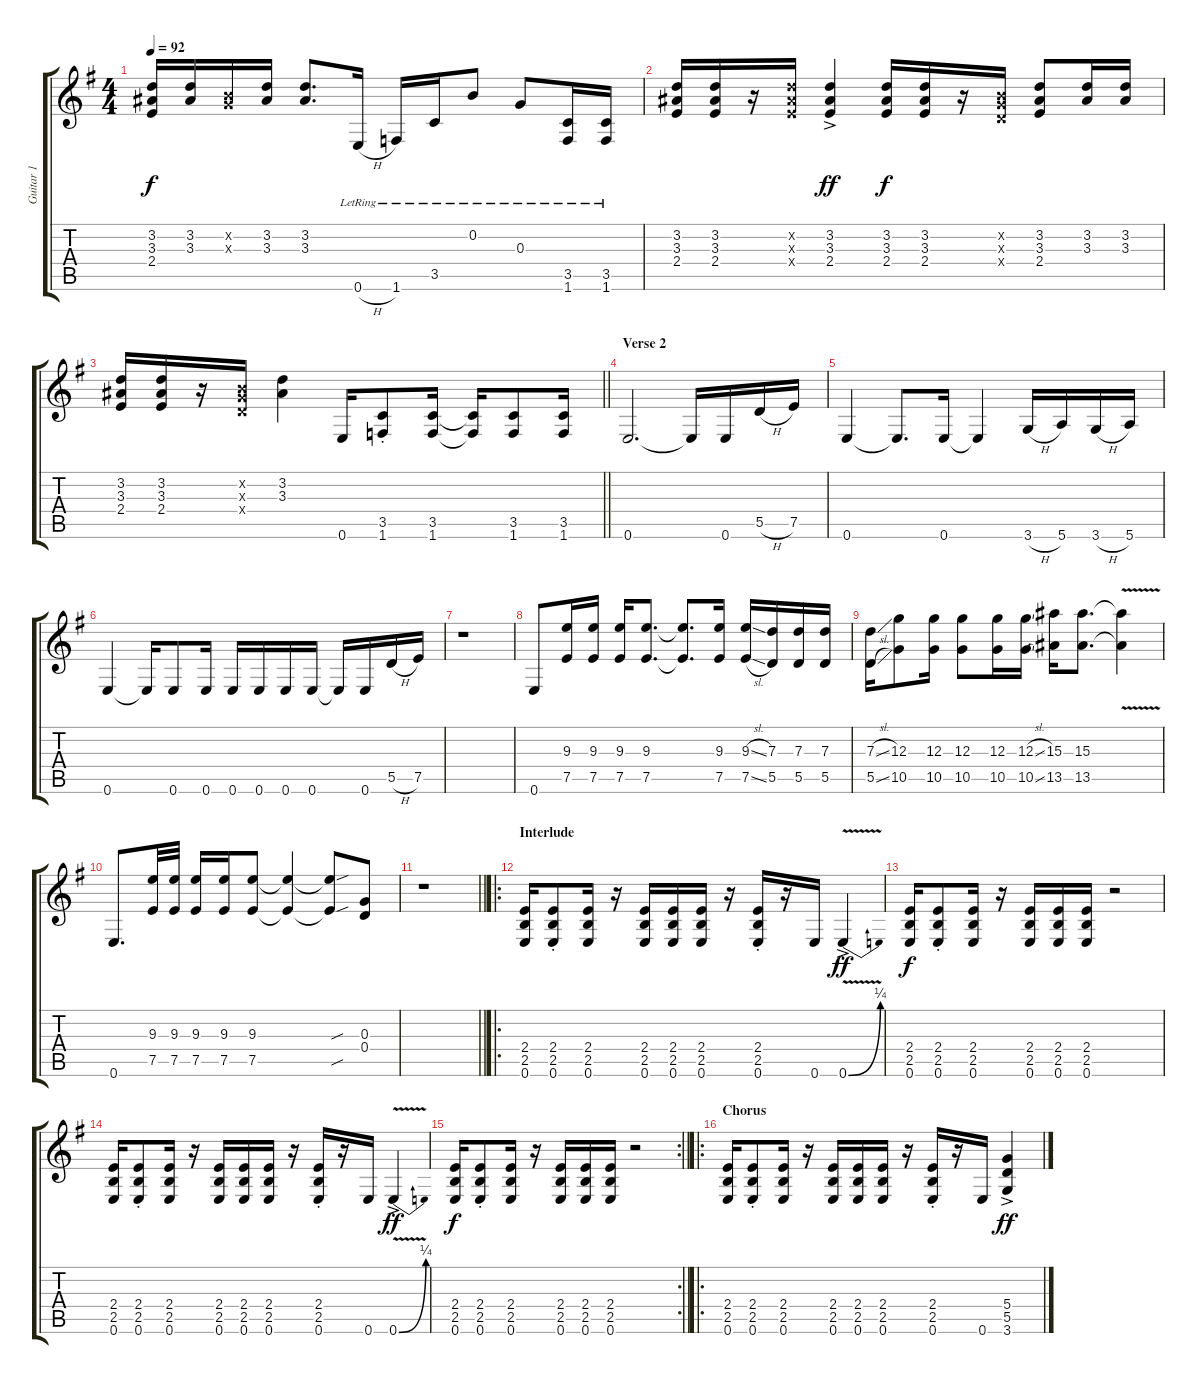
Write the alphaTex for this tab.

\track ("Guitar 1" "Guitar 1") {instrument distortionguitar bank 104}
\staff {score tabs}
\tuning (E4 B3 G3 D3 A2 E2) {hide}
\ts (4 4)
\tempo 92
\clef g2
\ks g
(3.2 3.3 2.4).16{dy f} (3.2 3.3).16 (0.2{x} 0.3{x}).16 (3.2 3.3).16 (3.2 3.3).8{d} 0.6{h lr}.16 1.6{lr}.16 3.5{lr}.16 0.2{lr}.8 0.3{lr}.8 (3.5{lr} 1.6{lr}).16 (3.5{lr} 1.6{lr}).16 |
(3.2 3.3 2.4).16 (3.2 3.3 2.4).16 r.16 (3.2{x} 3.3{x} 2.4{x}).16 (3.2{ac} 3.3 2.4).4{dy ff} (3.2 3.3 2.4).16{dy f} (3.2 3.3 2.4).16 r.16 (0.2{x} 0.3{x} 0.4{x}).16 (3.2 3.3 2.4).8 (3.2 3.3).16 (3.2 3.3).16 |
\barLineRight lightlight
(3.2 3.3 2.4).16 (3.2 3.3 2.4).16 r.16 (0.2{x} 0.3{x} 0.4{x}).16 (3.2 3.3).4 0.6.16 (3.5{st} 1.6).8 (3.5 1.6).16 (3.5{t} 1.6{t}).16 (3.5 1.6).8 (3.5 1.6).16 |
\section ("" "Verse 2")
0.6.2{d} 0.6{t}.16 0.6.16 5.5{h}.16 7.5.16 |
0.6.4 0.6{t}.8{d} 0.6.16 0.6{t}.4 3.6{h}.16 5.6.16 3.6{h}.16 5.6.16 |
0.6.4 0.6{t}.16 0.6.8 0.6.16 0.6.16 0.6.16 0.6.16 0.6.16 0.6{t}.16 0.6.16 5.5{h}.16 7.5.16 |
r.1 |
0.6.8 (9.3 7.5).16 (9.3 7.5).16 (9.3 7.5).16 (9.3 7.5).8{d} (9.3{t} 7.5{t}).8{d} (9.3 7.5).16 (9.3{sl} 7.5{sl}).16 (7.3 5.5).16 (7.3 5.5).16 (7.3 5.5).16 |
(7.3{sl} 5.5{sl}).16 (12.3 10.5).8 (12.3 10.5).16 (12.3 10.5).8 (12.3 10.5).16 (12.3{sl} 10.5{sl}).16 (15.3 13.5).16 (15.3 13.5).8{d} (15.3{v t} 13.5{v t}).4 |
0.6.8{d} (9.3 7.5).32 (9.3 7.5).32 (9.3 7.5).16 (9.3 7.5).16 (9.3 7.5).8 (9.3{t} 7.5{t}).4 (9.3{sou t} 7.5{sou t}).8 (0.3 0.4).8 |
\barLineRight lightlight
r.1 |
\ro
\section ("" "Interlude")
(2.4 2.5 0.6).16 (2.4{st} 2.5 0.6).8 (2.4 2.5 0.6).16 r.16 (2.4 2.5 0.6).16 (2.4 2.5 0.6).16 (2.4 2.5 0.6).16 r.16 (2.4 2.5 0.6{st}).16 r.16 0.6.16 0.6{be (bend 0 0 60 1) v ac}.4{dy ff} |
(2.4 2.5 0.6).16{dy f} (2.4 2.5 0.6{st}).8 (2.4 2.5 0.6).16 r.16 (2.4 2.5 0.6).16 (2.4 2.5 0.6).16 (2.4 2.5 0.6).16 r.2 |
(2.4 2.5 0.6).16 (2.4{st} 2.5 0.6).8 (2.4 2.5 0.6).16 r.16 (2.4 2.5 0.6).16 (2.4 2.5 0.6).16 (2.4 2.5 0.6).16 r.16 (2.4 2.5 0.6{st}).16 r.16 0.6.16 0.6{be (bend 0 0 60 1) v ac}.4{dy ff} |
\rc 2
\barLineRight lightlight
(2.4 2.5 0.6).16{dy f} (2.4 2.5 0.6{st}).8 (2.4 2.5 0.6).16 r.16 (2.4 2.5 0.6).16 (2.4 2.5 0.6).16 (2.4 2.5 0.6).16 r.2 |
\ro
\section ("" "Chorus")
(2.4 2.5 0.6).16 (2.4{st} 2.5 0.6).8 (2.4 2.5 0.6).16 r.16 (2.4 2.5 0.6).16 (2.4 2.5 0.6).16 (2.4 2.5 0.6).16 r.16 (2.4 2.5 0.6{st}).16 r.16 0.6.16 (5.4 5.5 3.6{ac}).4{dy ff}
